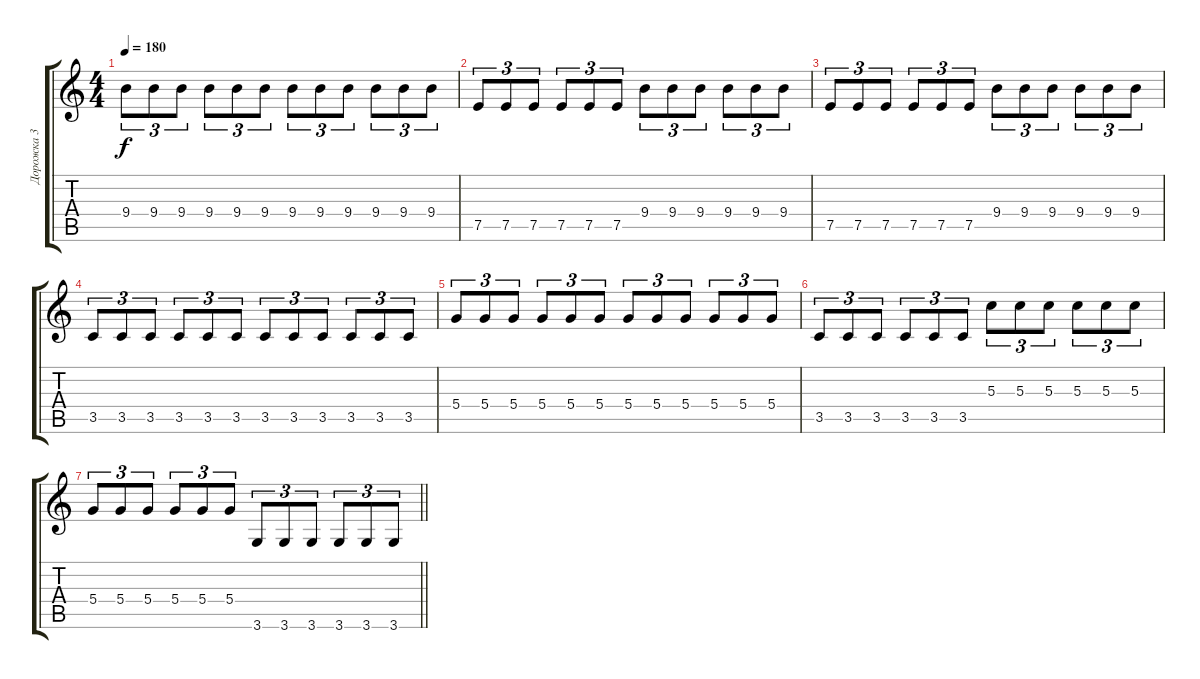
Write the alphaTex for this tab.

\track ("Дорожка 3" "Дорожка 3") {instrument distortionguitar}
\staff {score tabs}
\tuning (E4 B3 G3 D3 A2 E2) {hide}
\ts (4 4)
\tempo 180
\clef g2
\ks c
9.4.8{tu (3 2) dy f} 9.4.8{tu (3 2)} 9.4.8{tu (3 2)} 9.4.8{tu (3 2)} 9.4.8{tu (3 2)} 9.4.8{tu (3 2)} 9.4.8{tu (3 2)} 9.4.8{tu (3 2)} 9.4.8{tu (3 2)} 9.4.8{tu (3 2)} 9.4.8{tu (3 2)} 9.4.8{tu (3 2)} |
7.5.8{tu (3 2)} 7.5.8{tu (3 2)} 7.5.8{tu (3 2)} 7.5.8{tu (3 2)} 7.5.8{tu (3 2)} 7.5.8{tu (3 2)} 9.4.8{tu (3 2)} 9.4.8{tu (3 2)} 9.4.8{tu (3 2)} 9.4.8{tu (3 2)} 9.4.8{tu (3 2)} 9.4.8{tu (3 2)} |
7.5.8{tu (3 2)} 7.5.8{tu (3 2)} 7.5.8{tu (3 2)} 7.5.8{tu (3 2)} 7.5.8{tu (3 2)} 7.5.8{tu (3 2)} 9.4.8{tu (3 2)} 9.4.8{tu (3 2)} 9.4.8{tu (3 2)} 9.4.8{tu (3 2)} 9.4.8{tu (3 2)} 9.4.8{tu (3 2)} |
3.5.8{tu (3 2)} 3.5.8{tu (3 2)} 3.5.8{tu (3 2)} 3.5.8{tu (3 2)} 3.5.8{tu (3 2)} 3.5.8{tu (3 2)} 3.5.8{tu (3 2)} 3.5.8{tu (3 2)} 3.5.8{tu (3 2)} 3.5.8{tu (3 2)} 3.5.8{tu (3 2)} 3.5.8{tu (3 2)} |
5.4.8{tu (3 2)} 5.4.8{tu (3 2)} 5.4.8{tu (3 2)} 5.4.8{tu (3 2)} 5.4.8{tu (3 2)} 5.4.8{tu (3 2)} 5.4.8{tu (3 2)} 5.4.8{tu (3 2)} 5.4.8{tu (3 2)} 5.4.8{tu (3 2)} 5.4.8{tu (3 2)} 5.4.8{tu (3 2)} |
3.5.8{tu (3 2)} 3.5.8{tu (3 2)} 3.5.8{tu (3 2)} 3.5.8{tu (3 2)} 3.5.8{tu (3 2)} 3.5.8{tu (3 2)} 5.3.8{tu (3 2)} 5.3.8{tu (3 2)} 5.3.8{tu (3 2)} 5.3.8{tu (3 2)} 5.3.8{tu (3 2)} 5.3.8{tu (3 2)} |
\barLineRight lightlight
5.4.8{tu (3 2)} 5.4.8{tu (3 2)} 5.4.8{tu (3 2)} 5.4.8{tu (3 2)} 5.4.8{tu (3 2)} 5.4.8{tu (3 2)} 3.6.8{tu (3 2)} 3.6.8{tu (3 2)} 3.6.8{tu (3 2)} 3.6.8{tu (3 2)} 3.6.8{tu (3 2)} 3.6.8{tu (3 2)}
